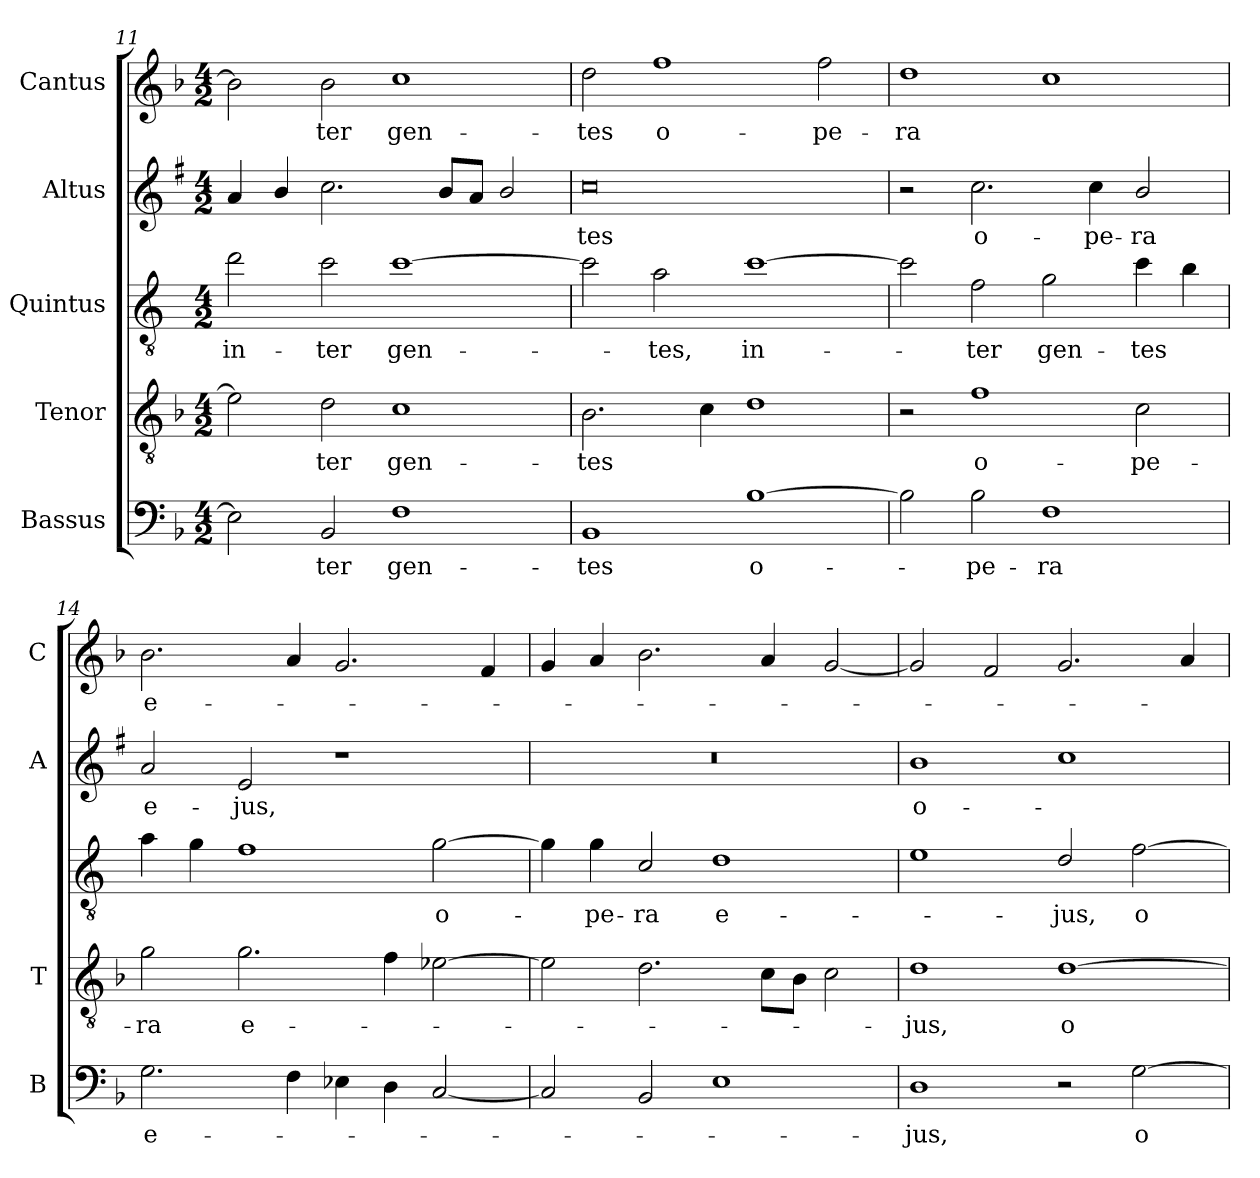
**kern	**text	**kern	**text	**kern	**text	**kern	**text	**kern	**text
*part5	*part5	*part4	*part4	*part3	*part3	*part2	*part2	*part1	*part1
*staff5	*staff5	*staff4	*staff4	*staff3	*staff3	*staff2	*staff2	*staff1	*staff1
*I"Bassus	*	*I"Tenor	*	*I"Quintus	*	*I"Altus	*	*I"Cantus	*
*I'B	*	*I'T	*	*	*	*I'A	*	*I'C	*
*clefF4	*	*clefGv2	*	*clefGv2	*	*clefG2	*	*clefG2	*
*	*	*	*	*ITrd4c7	*	*ITrd1c2	*	*	*
*k[b-]	*	*k[b-]	*	*k[b-]	*	*k[b-]	*	*k[b-]	*
*F:	*	*F:	*	*F:	*	*F:	*	*F:	*
*M4/2	*	*M4/2	*	*M4/2	*	*M4/2	*	*M4/2	*
=11	=11	=11	=11	=11	=11	=11	=11	=11	=11
!	!	!	!	!	!LO:LY:b	!	!	!	!
2E-\]	.	2e-\]	.	2g\	in-	4g/	.	2b-\]	.
.	.	.	.	.	.	4a/	.	.	.
!	!LO:LY:b	!	!LO:LY:b	!	!LO:LY:b	!	!	!	!LO:LY:b
2BB-/	-ter	2d\	-ter	2f\	-ter	2.b-\	.	2b-\	-ter
!	!LO:LY:b	!	!LO:LY:b	!	!LO:LY:b	!	!	!	!LO:LY:b
1F	gen-	1c	gen-	[1f	gen-	.	.	1cc	gen-
.	.	.	.	.	.	8a/L	.	.	.
.	.	.	.	.	.	8g/J	.	.	.
.	.	.	.	.	.	2a/	.	.	.
=12	=12	=12	=12	=12	=12	=12	=12	=12	=12
!	!LO:LY:b	!	!LO:LY:b	!	!	!	!LO:LY:b	!	!LO:LY:b
1BB-	-tes	2.B-\	-tes	2f\]	.	0b-	-tes	2dd\	-tes
!	!	!	!	!	!LO:LY:b	!	!	!	!LO:LY:b
.	.	.	.	2d\	-tes,	.	.	1ff	o-
.	.	4c\	.	.	.	.	.	.	.
!	!LO:LY:b	!	!	!	!LO:LY:b	!	!	!	!
[1B-	o-	1d	.	[1f	in-	.	.	.	.
!	!	!	!	!	!	!	!	!	!LO:LY:b
.	.	.	.	.	.	.	.	2ff\	-pe-
!!LO:PB:g=z
=13	=13	=13	=13	=13	=13	=13	=13	=13	=13
!	!	!	!	!	!	!	!	!	!LO:LY:b
2B-\]	.	2r	.	2f\]	.	2r	.	1dd	-ra
!	!LO:LY:b	!	!LO:LY:b	!	!LO:LY:b	!	!LO:LY:b	!	!
2B-\	-pe-	1f	o-	2B-\	-ter	2.b-\	o-	.	.
!	!LO:LY:b	!	!	!	!LO:LY:b	!	!	!	!
1F	-ra	.	.	2c\	gen-	.	.	1cc	.
!	!	!	!	!	!	!	!LO:LY:b	!	!
.	.	.	.	.	.	4b-\	-pe-	.	.
!	!	!	!LO:LY:b	!	!LO:LY:b	!	!LO:LY:b	!	!
.	.	2c\	-pe-	4f\	-tes	2a/	-ra	.	.
.	.	.	.	4e\	.	.	.	.	.
=14	=14	=14	=14	=14	=14	=14	=14	=14	=14
!	!LO:LY:b	!	!LO:LY:b	!	!	!	!LO:LY:b	!	!LO:LY:b
2.G\	e-	2g\	-ra	4d\	.	2g/	e-	2.b-\	e-
.	.	.	.	4c\	.	.	.	.	.
!	!	!	!LO:LY:b	!	!	!	!LO:LY:b	!	!
.	.	2.g\	e-	1B-	.	2d/	-jus,	.	.
4F\	.	.	.	.	.	.	.	4a/	.
4E-X\	.	.	.	.	.	1r	.	2.g/	.
4D\	.	4f\	.	.	.	.	.	.	.
!	!	!	!	!	!LO:LY:b	!	!	!	!
[2C/	.	[2e-X\	.	[2c\	o-	.	.	.	.
.	.	.	.	.	.	.	.	4f/	.
=15	=15	=15	=15	=15	=15	=15	=15	=15	=15
2C/]	.	2e-\]	.	4c\]	.	0r	.	4g/	.
!	!	!	!	!	!LO:LY:b	!	!	!	!
.	.	.	.	4c\	-pe-	.	.	4a/	.
!	!	!	!	!	!LO:LY:b	!	!	!	!
2BB-/	.	2.d\	.	2F/	-ra	.	.	2.b-\	.
!	!	!	!	!	!LO:LY:b	!	!	!	!
1E	.	.	.	1G	e-	.	.	.	.
.	.	8c\L	.	.	.	.	.	4a/	.
.	.	8B-\J	.	.	.	.	.	.	.
.	.	2c\	.	.	.	.	.	[2g/	.
=16	=16	=16	=16	=16	=16	=16	=16	=16	=16
!	!LO:LY:b	!	!LO:LY:b	!	!	!	!LO:LY:b	!	!
1D	-jus,	1d	-jus,	1A	.	1a	o-	2g/]	.
.	.	.	.	.	.	.	.	2f/	.
!	!	!	!LO:LY:b	!	!LO:LY:b	!	!	!	!
2r	.	[1d	o-	2G/	-jus,	1b-	.	2.g/	.
!	!LO:LY:b	!	!	!	!LO:LY:b	!	!	!	!
[2G\	o-	.	.	[2B-\	o-	.	.	.	.
.	.	.	.	.	.	.	.	4a/	.
=	=	=	=	=	=	=	=	=	=
*-	*-	*-	*-	*-	*-	*-	*-	*-	*-
